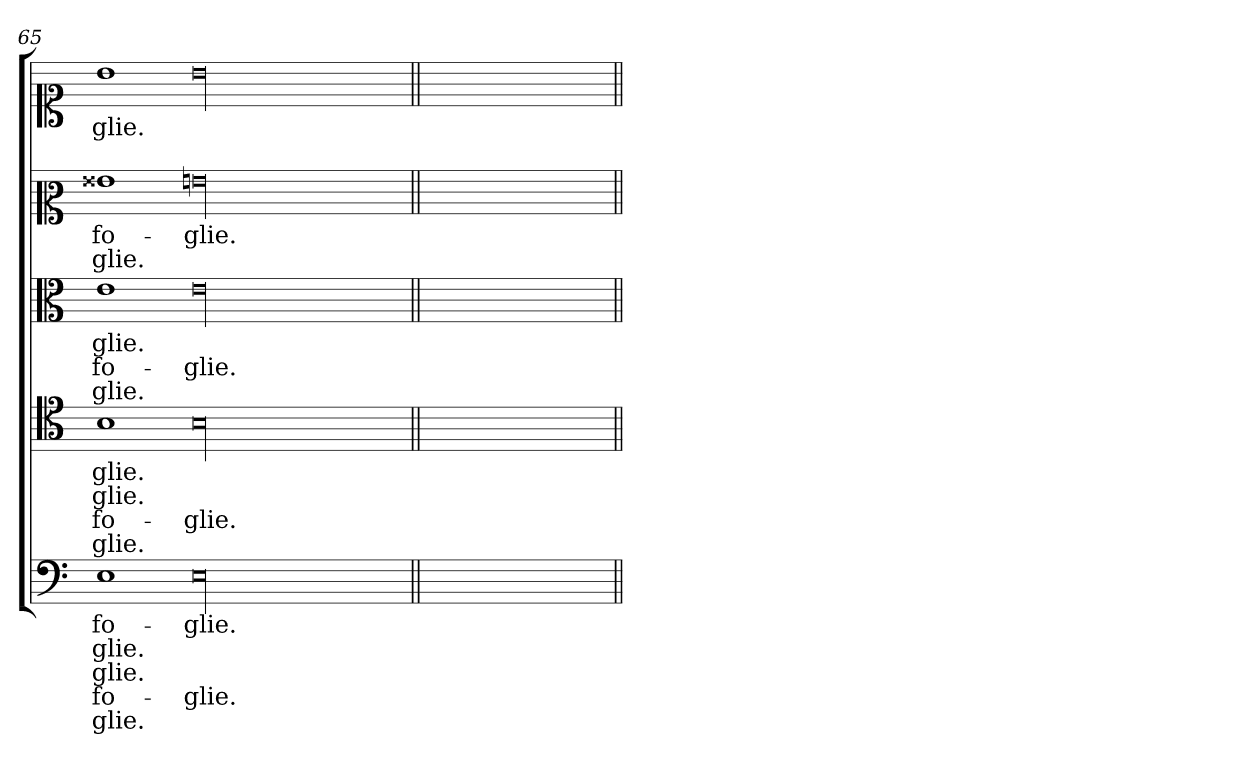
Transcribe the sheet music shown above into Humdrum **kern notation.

**kern	**text	**text	**text	**text	**text	**kern	**text	**text	**text	**text	**kern	**text	**text	**text	**kern	**text	**text	**kern	**text
*part5	*part5	*part5	*part5	*part5	*part5	*part4	*part4	*part4	*part4	*part4	*part3	*part3	*part3	*part3	*part2	*part2	*part2	*part1	*part1
*staff5	*staff5	*staff5	*staff5	*staff5	*staff5	*staff4	*staff4	*staff4	*staff4	*staff4	*staff3	*staff3	*staff3	*staff3	*staff2	*staff2	*staff2	*staff1	*staff1
*clefF4	*	*	*	*	*	*clefC4	*	*	*	*	*clefC3	*	*	*	*clefC2	*	*	*clefC1	*
*k[]	*	*	*	*	*	*k[]	*	*	*	*	*k[]	*	*	*	*k[]	*	*	*k[]	*
=65	=65	=65	=65	=65	=65	=65	=65	=65	=65	=65	=65	=65	=65	=65	=65	=65	=65	=65	=65
1E	fo-	glie.	glie.	fo-	glie.	1B	glie.	glie.	fo-	glie.	1e	glie.	fo-	glie.	1g##X	fo-	glie.	1b	glie.
00E	glie.	.	.	glie.	.	00B	.	.	glie.	.	00e	.	glie.	.	00g	glie.	.	00b	.
=||	=||	=||	=||	=||	=||	=||	=||	=||	=||	=||	=||	=||	=||	=||	=||	=||	=||	=||	=||
1ryy	.	.	.	.	.	1ryy	.	.	.	.	1ryy	.	.	.	1ryy	.	.	1ryy	.
1ryy	.	.	.	.	.	1ryy	.	.	.	.	1ryy	.	.	.	1ryy	.	.	1ryy	.
=||	=||	=||	=||	=||	=||	=||	=||	=||	=||	=||	=||	=||	=||	=||	=||	=||	=||	=||	=||
*-	*-	*-	*-	*-	*-	*-	*-	*-	*-	*-	*-	*-	*-	*-	*-	*-	*-	*-	*-
